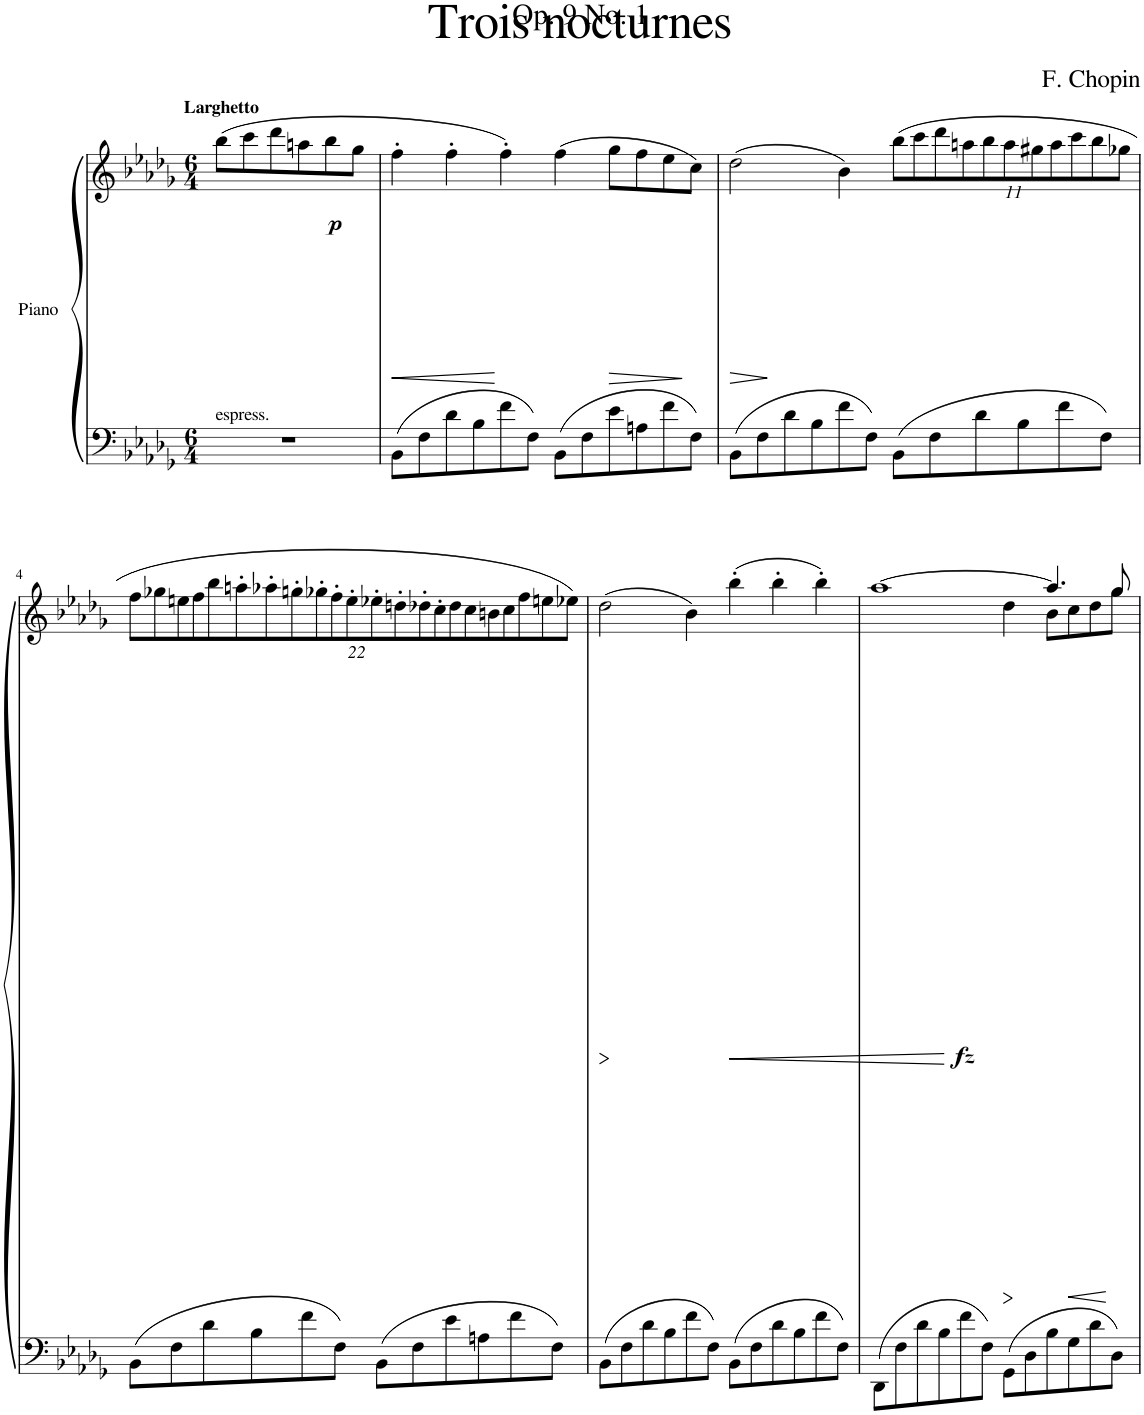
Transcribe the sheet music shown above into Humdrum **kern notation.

**kern	**kern	**dynam
*part1	*part1	*part1
*staff2	*staff1	*staff1/2
*I"Piano	*	*
*I'Pno	*	*
*clefF4	*clefG2	*
*k[b-e-a-d-g-]	*k[b-e-a-d-g-]	*
*M6/4	*M6/4	*
=1	=1	=1
!	!LO:TX:a:B:t=Larghetto	!
!LO:TX:a:t=espress.	!	!
!	!	!LO:DY:b
1.r	(8bb-\L	p
.	8ccc\	.
.	8ddd-\	.
.	8aan\	.
.	8bb-\	.
.	8gg-\J	.
.	2.ryy	.
=2	=2	=2
!	!	!LO:HP:b
8BB-\L	4ff'\	<
8F\	.	.
8d-\	4ff'\	.
8B-\	.	.
8f\	4ff'\)	.
8F\J	.	.
8BB-\L	(4ff\	.
8F\	.	.
!	!	!LO:HP:b
8e-\	8gg-\L	>
8An\	8ff\	.
8f\	8ee-\	.
8F\J	8cc\J)	.
.	.	[ ]
=3	=3	=3
!	!	!LO:HP:b
8BB-\L	(2dd-\	>
8F\	.	.
8d-\	.	.
8B-\	.	.
8f\	4b-\)	]
8F\J	.	.
*	*Xbrackettup	*
8BB-\L	(44%3bb-\L	.
.	44%3ccc\	.
8F\	.	.
.	44%3ddd-\	.
.	44%3aan\	.
8d-\	.	.
.	44%3bb-\	.
.	44%3aa\	.
8B-\	.	.
.	44%3gg#X\	.
.	44%3aa\	.
8f\	.	.
.	44%3ccc\	.
.	44%3bb-\	.
8F\J	.	.
.	44%3gg-X\J	.
!!LO:LB:g=z
=4	=4	=4
8BB-\L	44%3ff\L	.
.	44%3gg-X\	.
8F\	.	.
.	44%3een\	.
.	44%3ff\	.
8d-\	.	.
.	44%3bb-\	.
.	44%3aan'\	.
8B-\	.	.
.	44%3aa-X'\	.
.	44%3ggn'\	.
8f\	.	.
.	44%3gg-X'\	.
.	44%3ff'\	.
8F\J	.	.
.	44%3ee'\	.
8BB-\L	44%3ee-X'\	.
.	44%3ddn'\	.
8F\	.	.
.	44%3dd-X'\	.
.	44%3cc'\	.
8e-\	.	.
.	44%3dd-\	.
.	44%3cc\	.
8An\	.	.
.	44%3bn\	.
.	44%3cc\	.
8f\	.	.
.	44%3ff\	.
.	44%3een\	.
8F\J	.	.
.	44%3ee-X\J)	.
=5	=5	=5
!	!	!LO:HP:b
8BB-\L	(2dd-\	>
8F\	.	.
8d-\	.	.
8B-\	.	.
8f\	4b-\)	]
8F\J	.	.
!	!	!LO:HP:b
8BB-\L	(4bb-'\	<
8F\	.	.
8d-\	4bb-'\	.
8B-\	.	.
8f\	4bb-'\)	.
8F\J	.	.
.	.	[
=6	=6	=6
*	*^	*
!	!	!	!LO:DY:b
8DD-\L	[1aa-	2.ryy	fz
8F\	.	.	.
8d-\	.	.	.
8B-\	.	.	.
8f\	.	.	.
8F\J	.	.	.
!	!	!	!LO:HP:b
8GG-\L	.	4dd-\	>
8D-\	.	.	.
8B-\	4.aa-/]	8b-\L	.
8G-\	.	8cc\	.
8d-\	.	8dd-\	]
8D-\J	8gg-/	8gg-\J	.
*	*v	*v	*
=	=	=
*-	*-	*-
